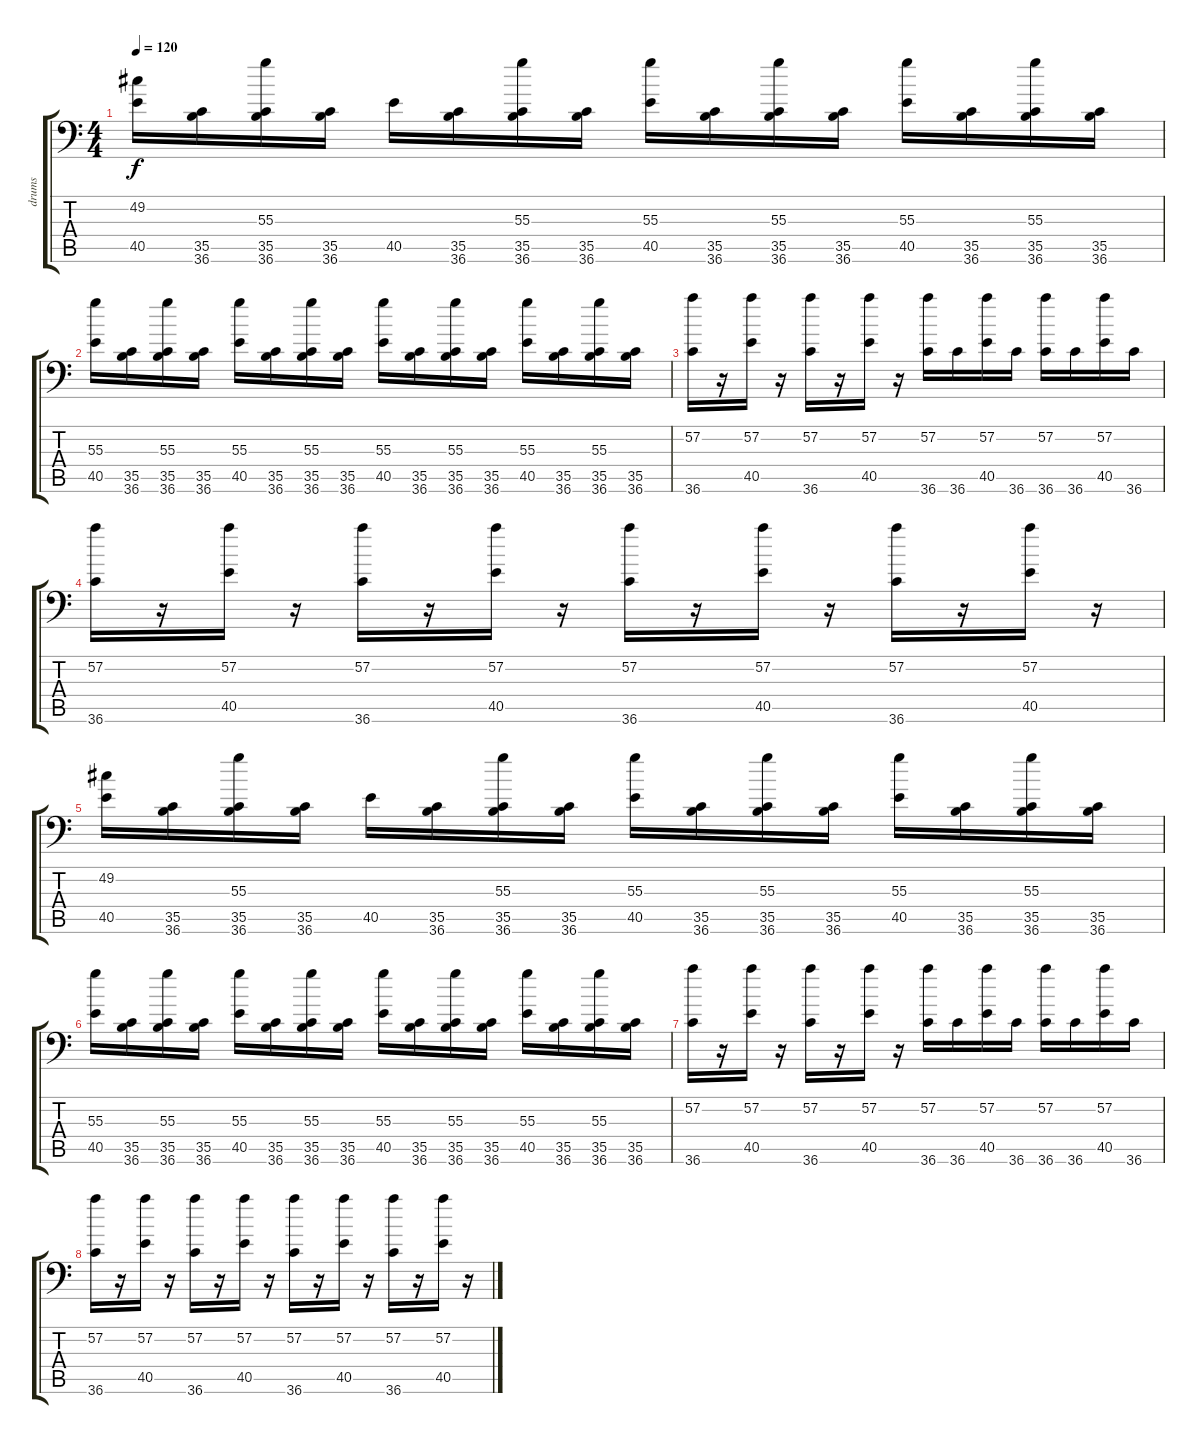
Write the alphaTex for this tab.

\track ("drums" "drums") {instrument acousticgrandpiano}
\staff {score tabs}
\tuning (C-1 C-1 C-1 C-1 C-1 C-1) {hide}
\ts (4 4)
\tempo 120
\clef f4
\ks c
(49.2 40.5).16{dy f} (35.5 36.6).16 (55.3 35.5 36.6).16 (35.5 36.6).16 40.5.16 (35.5 36.6).16 (55.3 35.5 36.6).16 (35.5 36.6).16 (55.3 40.5).16 (35.5 36.6).16 (55.3 35.5 36.6).16 (35.5 36.6).16 (55.3 40.5).16 (35.5 36.6).16 (55.3 35.5 36.6).16 (35.5 36.6).16 |
(55.3 40.5).16 (35.5 36.6).16 (55.3 35.5 36.6).16 (35.5 36.6).16 (55.3 40.5).16 (35.5 36.6).16 (55.3 35.5 36.6).16 (35.5 36.6).16 (55.3 40.5).16 (35.5 36.6).16 (55.3 35.5 36.6).16 (35.5 36.6).16 (55.3 40.5).16 (35.5 36.6).16 (55.3 35.5 36.6).16 (35.5 36.6).16 |
(57.2 36.6).16 r.16 (57.2 40.5).16 r.16 (57.2 36.6).16 r.16 (57.2 40.5).16 r.16 (57.2 36.6).16 36.6.16 (57.2 40.5).16 36.6.16 (57.2 36.6).16 36.6.16 (57.2 40.5).16 36.6.16 |
(57.2 36.6).16 r.16 (57.2 40.5).16 r.16 (57.2 36.6).16 r.16 (57.2 40.5).16 r.16 (57.2 36.6).16 r.16 (57.2 40.5).16 r.16 (57.2 36.6).16 r.16 (57.2 40.5).16 r.16 |
(49.2 40.5).16 (35.5 36.6).16 (55.3 35.5 36.6).16 (35.5 36.6).16 40.5.16 (35.5 36.6).16 (55.3 35.5 36.6).16 (35.5 36.6).16 (55.3 40.5).16 (35.5 36.6).16 (55.3 35.5 36.6).16 (35.5 36.6).16 (55.3 40.5).16 (35.5 36.6).16 (55.3 35.5 36.6).16 (35.5 36.6).16 |
(55.3 40.5).16 (35.5 36.6).16 (55.3 35.5 36.6).16 (35.5 36.6).16 (55.3 40.5).16 (35.5 36.6).16 (55.3 35.5 36.6).16 (35.5 36.6).16 (55.3 40.5).16 (35.5 36.6).16 (55.3 35.5 36.6).16 (35.5 36.6).16 (55.3 40.5).16 (35.5 36.6).16 (55.3 35.5 36.6).16 (35.5 36.6).16 |
(57.2 36.6).16 r.16 (57.2 40.5).16 r.16 (57.2 36.6).16 r.16 (57.2 40.5).16 r.16 (57.2 36.6).16 36.6.16 (57.2 40.5).16 36.6.16 (57.2 36.6).16 36.6.16 (57.2 40.5).16 36.6.16 |
(57.2 36.6).16 r.16 (57.2 40.5).16 r.16 (57.2 36.6).16 r.16 (57.2 40.5).16 r.16 (57.2 36.6).16 r.16 (57.2 40.5).16 r.16 (57.2 36.6).16 r.16 (57.2 40.5).16 r.16
